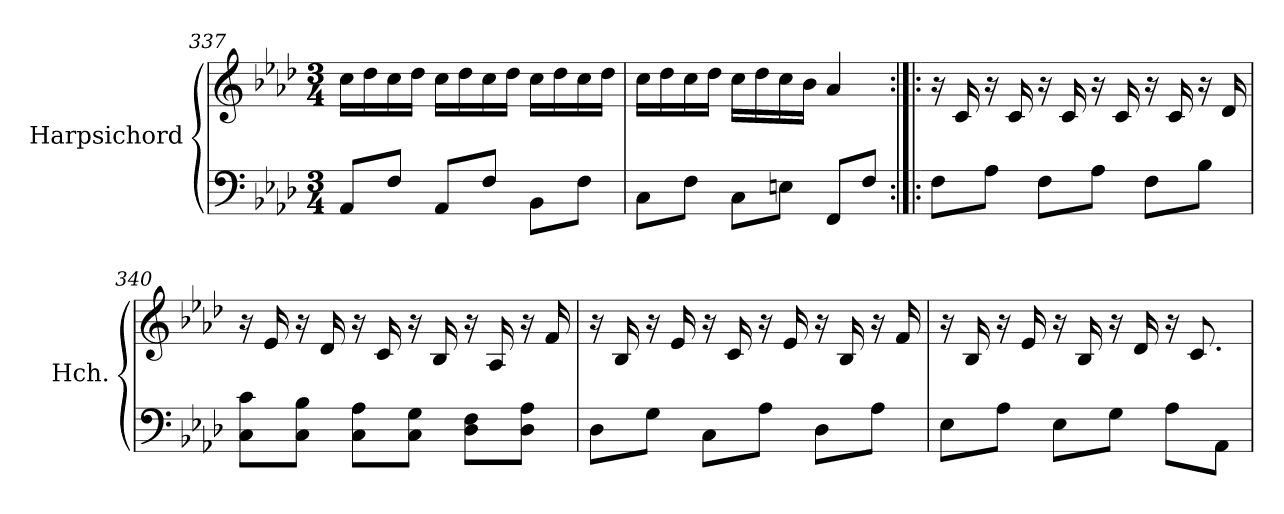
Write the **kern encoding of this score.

**kern	**kern
*part1	*part1
*staff2	*staff1
*I"Harpsichord	*
*I'Hch.	*
*clefF4	*clefG2
*k[b-e-a-d-]	*k[b-e-a-d-]
*M3/4	*M3/4
=337	=337
8AA-/L	16cc\LL
.	16dd-\
8F/J	16cc\
.	16dd-\JJ
8AA-/L	16cc\LL
.	16dd-\
8F/J	16cc\
.	16dd-\JJ
8BB-\L	16cc\LL
.	16dd-\
8F\J	16cc\
.	16dd-\JJ
!!LO:LB:g=z
=338	=338
8C\L	16cc\LL
.	16dd-\
8F\J	16cc\
.	16dd-\JJ
8C\L	16cc\LL
.	16dd-\
8En\J	16cc\
.	16b-\JJ
8FF/L	4a-/
8F/J	.
=339:|!|:	=339:|!|:
8F\L	16r
.	16c/
8A-\J	16r
.	16c/
8F\L	16r
.	16c/
8A-\J	16r
.	16c/
8F\L	16r
.	16c/
8B-\J	16r
.	16d-/
=340	=340
8C\ 8c\L	16r
.	16e-/
8C\ 8B-\J	16r
.	16d-/
8C\ 8A-\L	16r
.	16c/
8C\ 8G\J	16r
.	16B-/
8D-\ 8F\L	16r
.	16A-/
8D-\ 8A-\J	16r
.	16f/
!!LO:PB:g=z
=341	=341
8D-\L	16r
.	16B-/
8G\J	16r
.	16e-/
8C\L	16r
.	16c/
8A-\J	16r
.	16e-/
8D-\L	16r
.	16B-/
8A-\J	16r
.	16f/
=342	=342
8E-\L	16r
.	16B-/
8A-\J	16r
.	16e-/
8E-\L	16r
.	16B-/
8G\J	16r
.	16d-/
8A-\L	16r
.	8.c/
8AA-\J	.
=	=
*-	*-
